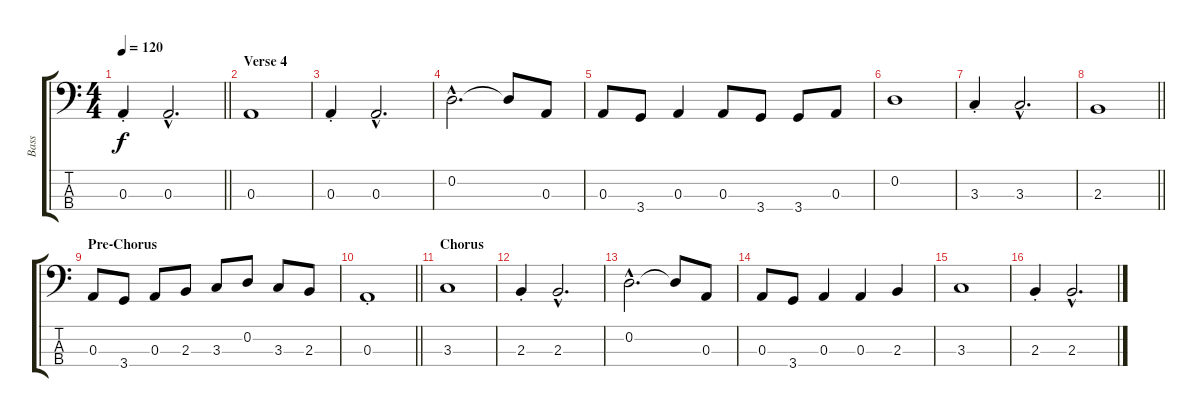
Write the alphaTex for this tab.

\track ("Bass" "Bass") {instrument electricbasspick}
\staff {score tabs}
\tuning (G2 D2 A1 E1) {hide}
\ts (4 4)
\tempo 120
\clef f4
\barLineRight lightlight
\ks c
0.3{st}.4{dy f} 0.3{hac}.2{d} |
\section ("" "Verse 4")
0.3.1 |
0.3{st}.4 0.3{hac}.2{d} |
0.2{hac}.2{d} 0.2{t}.8 0.3.8 |
0.3.8 3.4.8 0.3.4 0.3.8 3.4.8 3.4.8 0.3.8 |
0.2.1 |
3.3{st}.4 3.3{hac}.2{d} |
\barLineRight lightlight
2.3.1 |
\section ("" "Pre-Chorus")
0.3.8 3.4.8 0.3.8 2.3.8 3.3.8 0.2.8 3.3.8 2.3.8 |
\barLineRight lightlight
0.3{st}.1 |
\section ("" "Chorus")
3.3.1 |
2.3{st}.4 2.3{hac}.2{d} |
0.2{hac}.2{d} 0.2{t}.8 0.3.8 |
0.3.8 3.4.8 0.3.4 0.3.4 2.3.4 |
3.3.1 |
2.3{st}.4 2.3{hac}.2{d}
